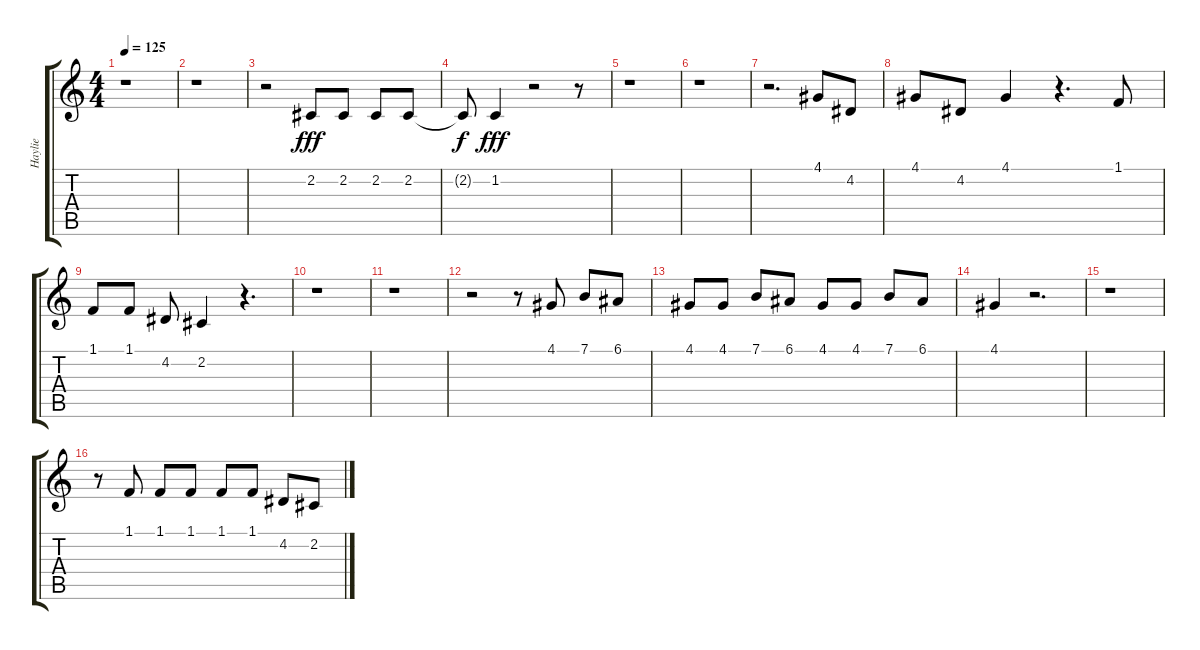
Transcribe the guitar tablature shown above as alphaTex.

\track ("Haylie" "Haylie") {instrument lead1square}
\staff {score tabs}
\tuning (E4 B3 G3 D3 A2 E2) {hide}
\ts (4 4)
\tempo 125
\clef g2
\ks c
r.1{dy fff} |
r.1 |
r.2 2.2.8 2.2.8 2.2.8 2.2.8 |
2.2{t}.8{dy f} 1.2.4{dy fff} r.2 r.8 |
r.1 |
r.1 |
r.2{d} 4.1.8 4.2.8 |
4.1.8 4.2.8 4.1.4 r.4{d} 1.1.8 |
1.1.8 1.1.8 4.2.8 2.2.4 r.4{d} |
r.1 |
r.1 |
r.2 r.8 4.1.8 7.1.8 6.1.8 |
4.1.8 4.1.8 7.1.8 6.1.8 4.1.8 4.1.8 7.1.8 6.1.8 |
4.1.4 r.2{d} |
r.1 |
r.8 1.1.8 1.1.8 1.1.8 1.1.8 1.1.8 4.2.8 2.2.8
